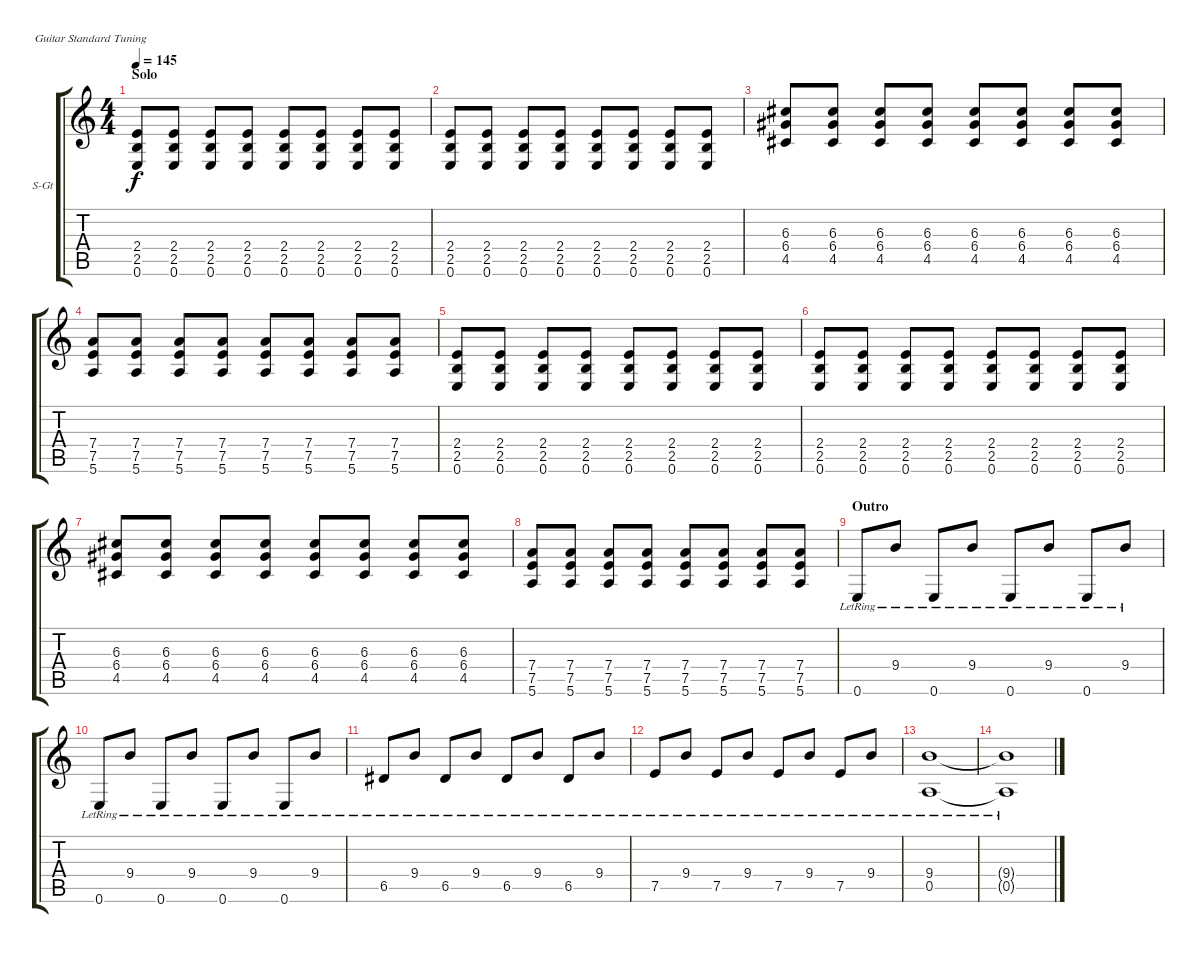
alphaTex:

\defaultSystemsLayout 4
\bracketExtendMode groupsimilarinstruments
\firstSystemTrackNameOrientation horizontal
\otherSystemsTrackNameOrientation horizontal
\track ("Brian Sella" "S-Gt") {instrument acousticguitarsteel}
\staff {score tabs}
\tuning (E4 B3 G3 D3 A2 E2)
\ts (4 4)
\section ("" "Solo")
\tempo 145
\clef g2
\ks c
(0.6 2.5 2.4).8{dy f} (0.6 2.5 2.4).8 (0.6 2.5 2.4).8 (0.6 2.5 2.4).8 (0.6 2.5 2.4).8 (0.6 2.5 2.4).8 (0.6 2.5 2.4).8 (0.6 2.5 2.4).8 |
(0.6 2.5 2.4).8 (0.6 2.5 2.4).8 (0.6 2.5 2.4).8 (0.6 2.5 2.4).8 (0.6 2.5 2.4).8 (0.6 2.5 2.4).8 (0.6 2.5 2.4).8 (0.6 2.5 2.4).8 |
(4.5 6.4 6.3).8 (6.3 6.4 4.5).8 (4.5 6.4 6.3).8 (6.3 6.4 4.5).8 (4.5 6.4 6.3).8 (6.3 6.4 4.5).8 (4.5 6.4 6.3).8 (6.3 6.4 4.5).8 |
(5.6 7.5 7.4).8 (7.4 7.5 5.6).8 (5.6 7.5 7.4).8 (7.4 7.5 5.6).8 (5.6 7.5 7.4).8 (7.4 7.5 5.6).8 (5.6 7.5 7.4).8 (7.4 7.5 5.6).8 |
(0.6 2.5 2.4).8 (0.6 2.5 2.4).8 (0.6 2.5 2.4).8 (0.6 2.5 2.4).8 (0.6 2.5 2.4).8 (0.6 2.5 2.4).8 (0.6 2.5 2.4).8 (0.6 2.5 2.4).8 |
(0.6 2.5 2.4).8 (0.6 2.5 2.4).8 (0.6 2.5 2.4).8 (0.6 2.5 2.4).8 (0.6 2.5 2.4).8 (0.6 2.5 2.4).8 (0.6 2.5 2.4).8 (0.6 2.5 2.4).8 |
(4.5 6.4 6.3).8 (6.3 6.4 4.5).8 (4.5 6.4 6.3).8 (6.3 6.4 4.5).8 (4.5 6.4 6.3).8 (6.3 6.4 4.5).8 (4.5 6.4 6.3).8 (6.3 6.4 4.5).8 |
(5.6 7.5 7.4).8 (7.4 7.5 5.6).8 (5.6 7.5 7.4).8 (7.4 7.5 5.6).8 (5.6 7.5 7.4).8 (7.4 7.5 5.6).8 (5.6 7.5 7.4).8 (7.4 7.5 5.6).8 |
\section ("" "Outro")
0.6{lr}.8 9.4{lr}.8 0.6{lr}.8 9.4{lr}.8 0.6{lr}.8 9.4{lr}.8 0.6{lr}.8 9.4{lr}.8 |
0.6{lr}.8 9.4{lr}.8 0.6{lr}.8 9.4{lr}.8 0.6{lr}.8 9.4{lr}.8 0.6{lr}.8 9.4{lr}.8 |
6.5{lr}.8 9.4{lr}.8 6.5{lr}.8 9.4{lr}.8 6.5{lr}.8 9.4{lr}.8 6.5{lr}.8 9.4{lr}.8 |
7.5{lr}.8 9.4{lr}.8 7.5{lr}.8 9.4{lr}.8 7.5{lr}.8 9.4{lr}.8 7.5{lr}.8 9.4{lr}.8 |
(0.5{lr} 9.4).1 |
(0.5{lr t} 9.4{t}).1
